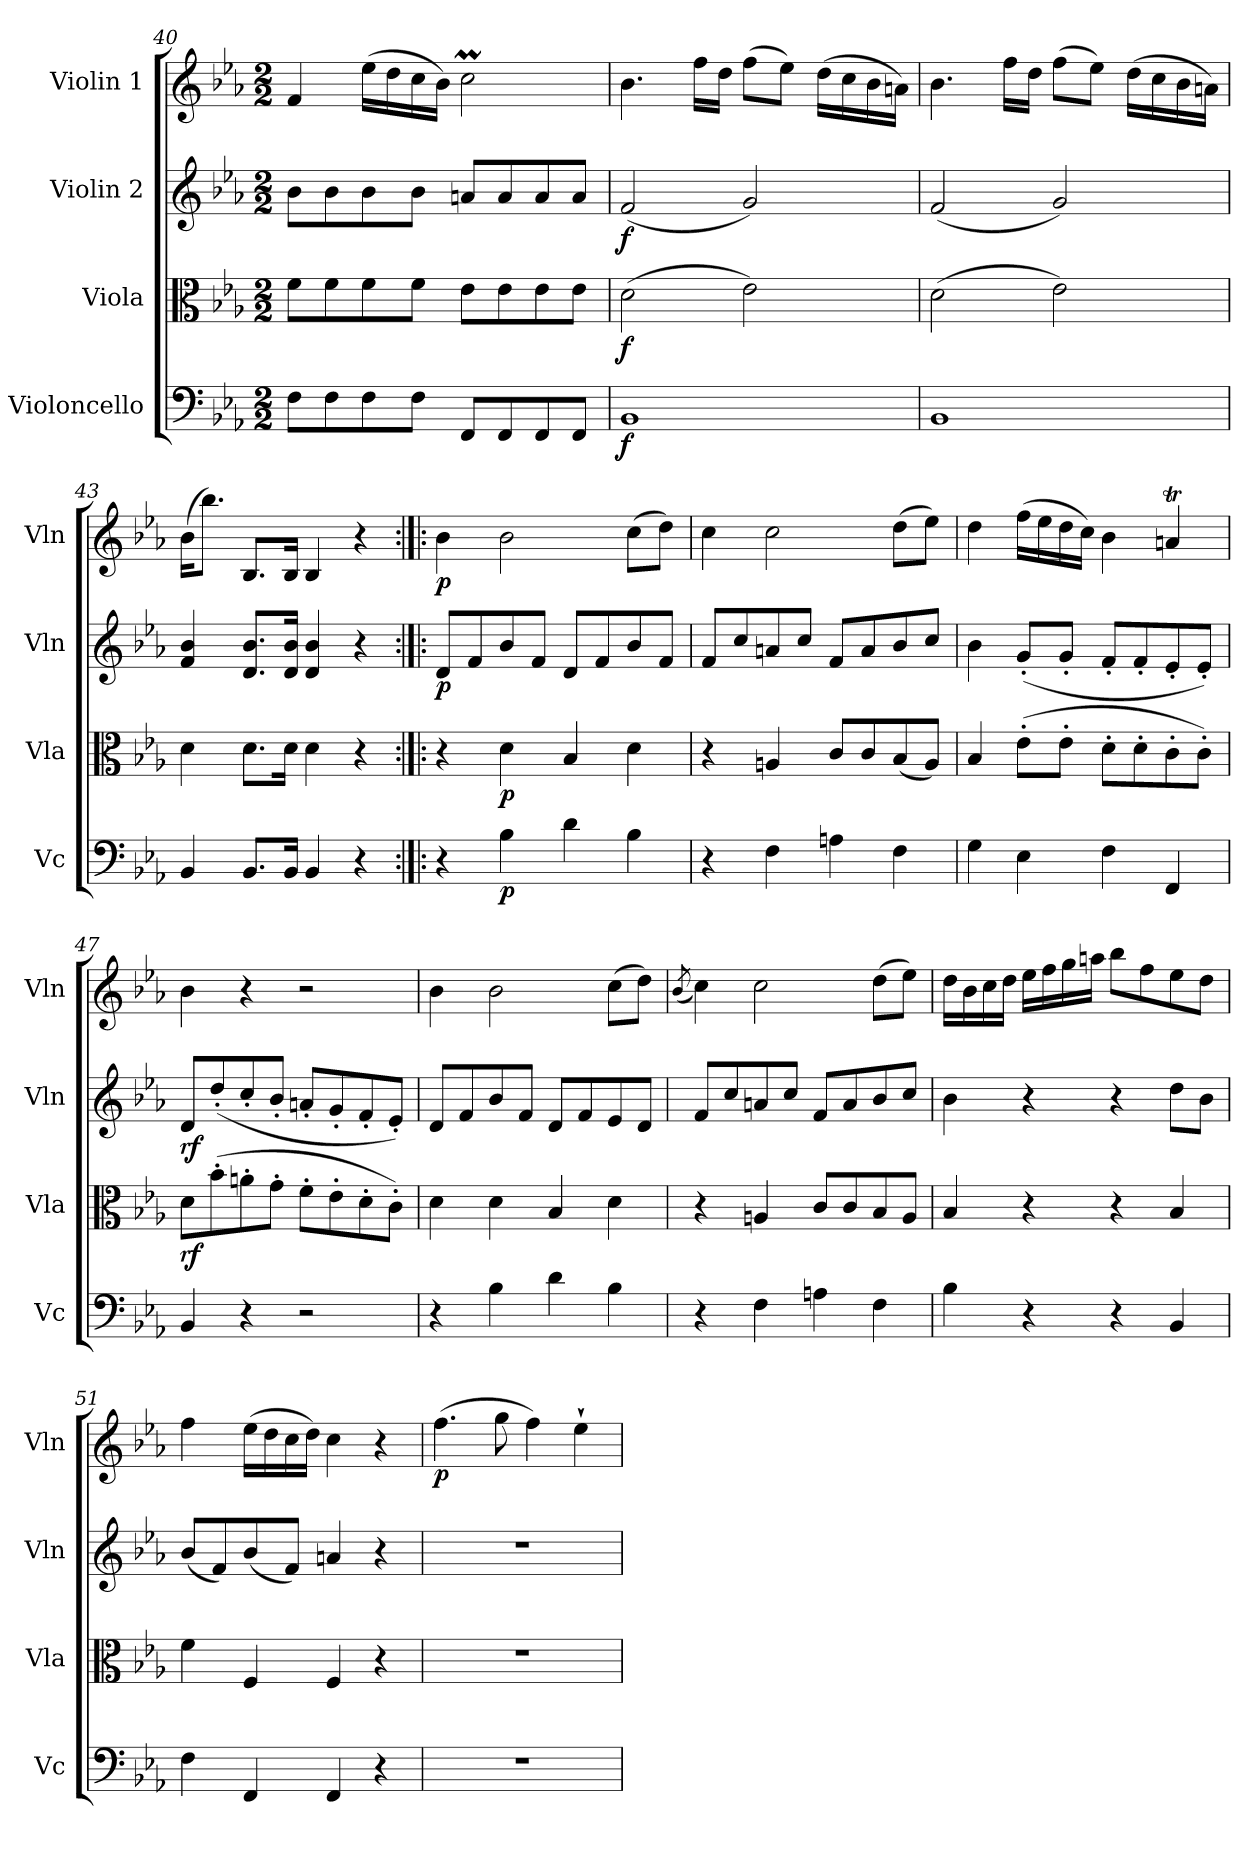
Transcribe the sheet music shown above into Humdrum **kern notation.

**kern	**dynam	**kern	**dynam	**kern	**dynam	**kern	**dynam
*part4	*part4	*part3	*part3	*part2	*part2	*part1	*part1
*staff4	*staff4	*staff3	*staff3	*staff2	*staff2	*staff1	*staff1
*I"Violoncello	*	*I"Viola	*	*I"Violin 2	*	*I"Violin 1	*
*I'Vc	*	*I'Vla	*	*I'Vln	*	*I'Vln	*
*clefF4	*	*clefC3	*	*clefG2	*	*clefG2	*
*k[b-e-a-]	*	*k[b-e-a-]	*	*k[b-e-a-]	*	*k[b-e-a-]	*
*M2/2	*	*M2/2	*	*M2/2	*	*M2/2	*
=40	=40	=40	=40	=40	=40	=40	=40
8F\L	.	8f\L	.	8b-\L	.	4f/	.
8F\	.	8f\	.	8b-\	.	.	.
8F\	.	8f\	.	8b-\	.	(16ee-\LL	.
.	.	.	.	.	.	16dd\	.
8F\J	.	8f\J	.	8b-\J	.	16cc\	.
.	.	.	.	.	.	16b-\JJ)	.
8FF/L	.	8e-\L	.	8an/L	.	2ccM\	.
8FF/	.	8e-\	.	8a/	.	.	.
8FF/	.	8e-\	.	8a/	.	.	.
8FF/J	.	8e-\J	.	8a/J	.	.	.
!!LO:LB:g=z
=41	=41	=41	=41	=41	=41	=41	=41
!	!LO:DY:b	!	!LO:DY:b	!	!LO:DY:b	!	!
1BB-	f	(2d\	f	(2f/	f	4.b-\	.
.	.	.	.	.	.	16ff\LL	.
.	.	.	.	.	.	16dd\JJ	.
.	.	2e-\)	.	2g/)	.	(8ff\L	.
.	.	.	.	.	.	8ee-\J)	.
.	.	.	.	.	.	(16dd\LL	.
.	.	.	.	.	.	16cc\	.
.	.	.	.	.	.	16b-\	.
.	.	.	.	.	.	16an\JJ)	.
=42	=42	=42	=42	=42	=42	=42	=42
1BB-	.	(2d\	.	(2f/	.	4.b-\	.
.	.	.	.	.	.	16ff\LL	.
.	.	.	.	.	.	16dd\JJ	.
.	.	2e-\)	.	2g/)	.	(8ff\L	.
.	.	.	.	.	.	8ee-\J)	.
.	.	.	.	.	.	(16dd\LL	.
.	.	.	.	.	.	16cc\	.
.	.	.	.	.	.	16b-\	.
.	.	.	.	.	.	16an\JJ)	.
=43	=43	=43	=43	=43	=43	=43	=43
4BB-/	.	4d\	.	4f/ 4b-/	.	(16b-\KL	.
.	.	.	.	.	.	8.bb-\J)	.
8.BB-/L	.	8.d\L	.	8.d/ 8.b-/L	.	8.B-/L	.
16BB-/Jk	.	16d\Jk	.	16d/ 16b-/Jk	.	16B-/Jk	.
4BB-/	.	4d\	.	4d/ 4b-/	.	4B-/	.
4r	.	4r	.	4r	.	4r	.
=44:|!|:	=44:|!|:	=44:|!|:	=44:|!|:	=44:|!|:	=44:|!|:	=44:|!|:	=44:|!|:
!	!	!	!	!	!LO:DY:b	!	!LO:DY:b
4r	.	4r	.	8d/L	p	4b-\	p
.	.	.	.	8f/	.	.	.
!	!LO:DY:b	!	!LO:DY:b	!	!	!	!
4B-\	p	4d\	p	8b-/	.	2b-\	.
.	.	.	.	8f/J	.	.	.
4d\	.	4B-/	.	8d/L	.	.	.
.	.	.	.	8f/	.	.	.
4B-\	.	4d\	.	8b-/	.	(8cc\L	.
.	.	.	.	8f/J	.	8dd\J)	.
!!LO:LB:g=z
=45	=45	=45	=45	=45	=45	=45	=45
4r	.	4r	.	8f/L	.	4cc\	.
.	.	.	.	8cc/	.	.	.
4F\	.	4An/	.	8an/	.	2cc\	.
.	.	.	.	8cc/J	.	.	.
4An\	.	8c/L	.	8f/L	.	.	.
.	.	8c/	.	8a/	.	.	.
4F\	.	(8B-/	.	8b-/	.	(8dd\L	.
.	.	8A/J)	.	8cc/J	.	8ee-\J)	.
=46	=46	=46	=46	=46	=46	=46	=46
4G\	.	4B-/	.	4b-\	.	4dd\	.
4E-\	.	(8e-'\L	.	(8g'/L	.	(16ff\LL	.
.	.	.	.	.	.	16ee-\	.
.	.	8e-'\J	.	8g'/J	.	16dd\	.
.	.	.	.	.	.	16cc\JJ)	.
4F\	.	8d'\L	.	8f'/L	.	4b-\	.
.	.	8d'\	.	8f'/	.	.	.
4FF/	.	8c'\	.	8e-'/	.	4ant/	.
.	.	8c'\J)	.	8e-'/J)	.	.	.
=47	=47	=47	=47	=47	=47	=47	=47
!	!	!	!LO:DY:b	!	!LO:DY:b	!	!
4BB-/	.	8d\L	rf	8d/L	rf	4b-\	.
.	.	(8b-'\	.	(8dd'/	.	.	.
4r	.	8an'\	.	8cc'/	.	4r	.
.	.	8g'\J	.	8b-'/J	.	.	.
2r	.	8f'\L	.	8an'/L	.	2r	.
.	.	8e-'\	.	8g'/	.	.	.
.	.	8d'\	.	8f'/	.	.	.
.	.	8c'\J)	.	8e-'/J)	.	.	.
=48	=48	=48	=48	=48	=48	=48	=48
4r	.	4d\	.	8d/L	.	4b-\	.
.	.	.	.	8f/	.	.	.
4B-\	.	4d\	.	8b-/	.	2b-\	.
.	.	.	.	8f/J	.	.	.
4d\	.	4B-/	.	8d/L	.	.	.
.	.	.	.	8f/	.	.	.
4B-\	.	4d\	.	8e-/	.	(8cc\L	.
.	.	.	.	8d/J	.	8dd\J)	.
!!LO:PB:g=z
=49	=49	=49	=49	=49	=49	=49	=49
.	.	.	.	.	.	(8qb-/	.
4r	.	4r	.	8f/L	.	4cc\)	.
.	.	.	.	8cc/	.	.	.
4F\	.	4An/	.	8an/	.	2cc\	.
.	.	.	.	8cc/J	.	.	.
4An\	.	8c/L	.	8f/L	.	.	.
.	.	8c/	.	8a/	.	.	.
4F\	.	8B-/	.	8b-/	.	(8dd\L	.
.	.	8A/J	.	8cc/J	.	8ee-\J)	.
=50	=50	=50	=50	=50	=50	=50	=50
4B-\	.	4B-/	.	4b-\	.	16dd\LL	.
.	.	.	.	.	.	16b-\	.
.	.	.	.	.	.	16cc\	.
.	.	.	.	.	.	16dd\JJ	.
4r	.	4r	.	4r	.	16ee-\LL	.
.	.	.	.	.	.	16ff\	.
.	.	.	.	.	.	16gg\	.
.	.	.	.	.	.	16aan\JJ	.
4r	.	4r	.	4r	.	8bb-\L	.
.	.	.	.	.	.	8ff\	.
4BB-/	.	4B-/	.	8dd\L	.	8ee-\	.
.	.	.	.	8b-\J	.	8dd\J	.
=51	=51	=51	=51	=51	=51	=51	=51
4F\	.	4f\	.	(8b-/L	.	4ff\	.
.	.	.	.	8f/)	.	.	.
4FF/	.	4F/	.	(8b-/	.	(16ee-\LL	.
.	.	.	.	.	.	16dd\	.
.	.	.	.	8f/J)	.	16cc\	.
.	.	.	.	.	.	16dd\JJ)	.
4FF/	.	4F/	.	4an/	.	4cc\	.
4r	.	4r	.	4r	.	4r	.
=52	=52	=52	=52	=52	=52	=52	=52
!	!	!	!	!	!	!	!LO:DY:b
1r	.	1r	.	1r	.	(4.ff\	p
.	.	.	.	.	.	8gg\	.
.	.	.	.	.	.	4ff\)	.
.	.	.	.	.	.	4ee-`\	.
=	=	=	=	=	=	=	=
*-	*-	*-	*-	*-	*-	*-	*-
